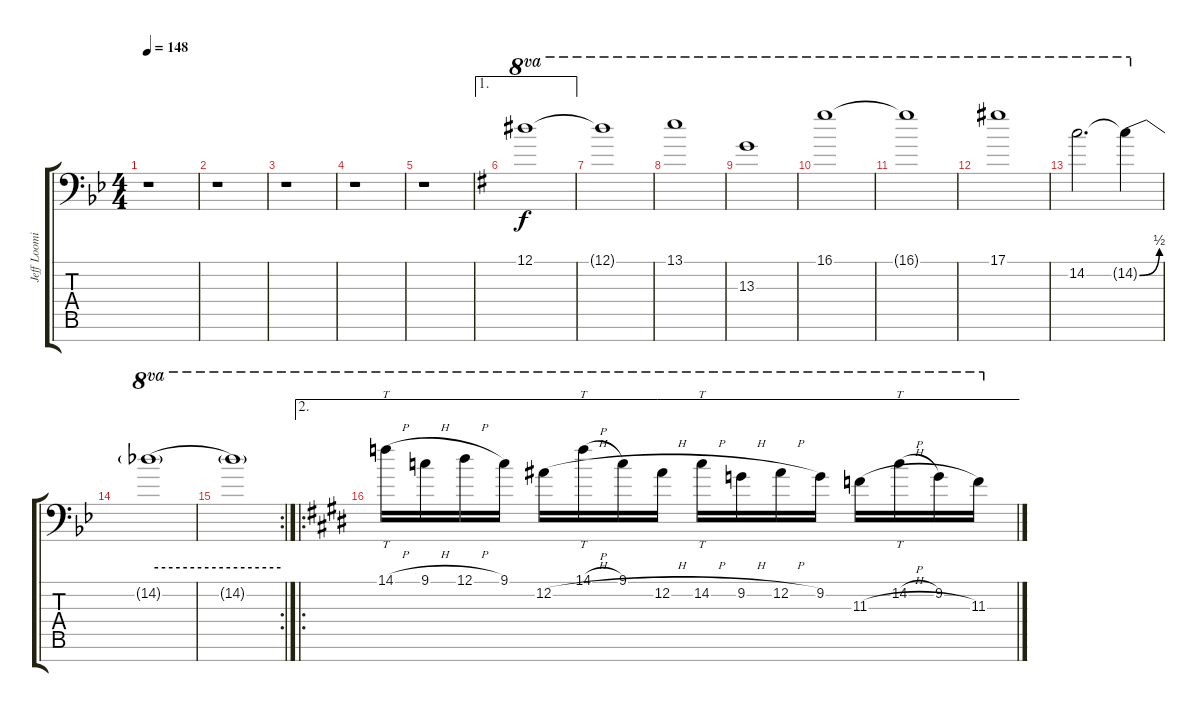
\track ("Jeff Loomis" "Jeff Loomi") {instrument distortionguitar}
\staff {score tabs}
\tuning (Eb4 Bb3 Gb3 Db3 Ab2 Eb2 Bb1) {hide}
\ts (4 4)
\tempo 148
\clef f4
\ks bb
r.1{dy f} |
r.1 |
r.1 |
r.1 |
r.1 |
\ae 1
\ks g
12.1.1{ot 8va} |
12.1{t}.1{ot 8va} |
13.1.1{ot 8va} |
13.3.1{ot 8va} |
16.1.1{ot 8va} |
16.1{t}.1{ot 8va} |
17.1.1{ot 8va} |
14.2.2{d ot 8va} 14.2{be (bend 0 0 60 2) t}.4{ot 8va} |
\ks bb
14.2{be (hold 0 2 60 2) t}.1{ot 8va} |
\rc 2
14.2{t}.1{ot 8va} |
\ae 2
\ro
\ks e
14.1{h}.16{tt ot 8va} 9.1{h}.16{ot 8va} 12.1{h}.16{ot 8va} 9.1.16{ot 8va} 12.2{h}.16{ot 8va} 14.1{h}.16{tt ot 8va} 9.1.16{ot 8va} 12.2{h}.16{ot 8va} 14.2{h}.16{tt ot 8va} 9.2{h}.16{ot 8va} 12.2{h}.16{ot 8va} 9.2.16{ot 8va} 11.3{h}.16{ot 8va} 14.2{h}.16{tt ot 8va} 9.2.16{ot 8va} 11.3{h}.16{ot 8va}
